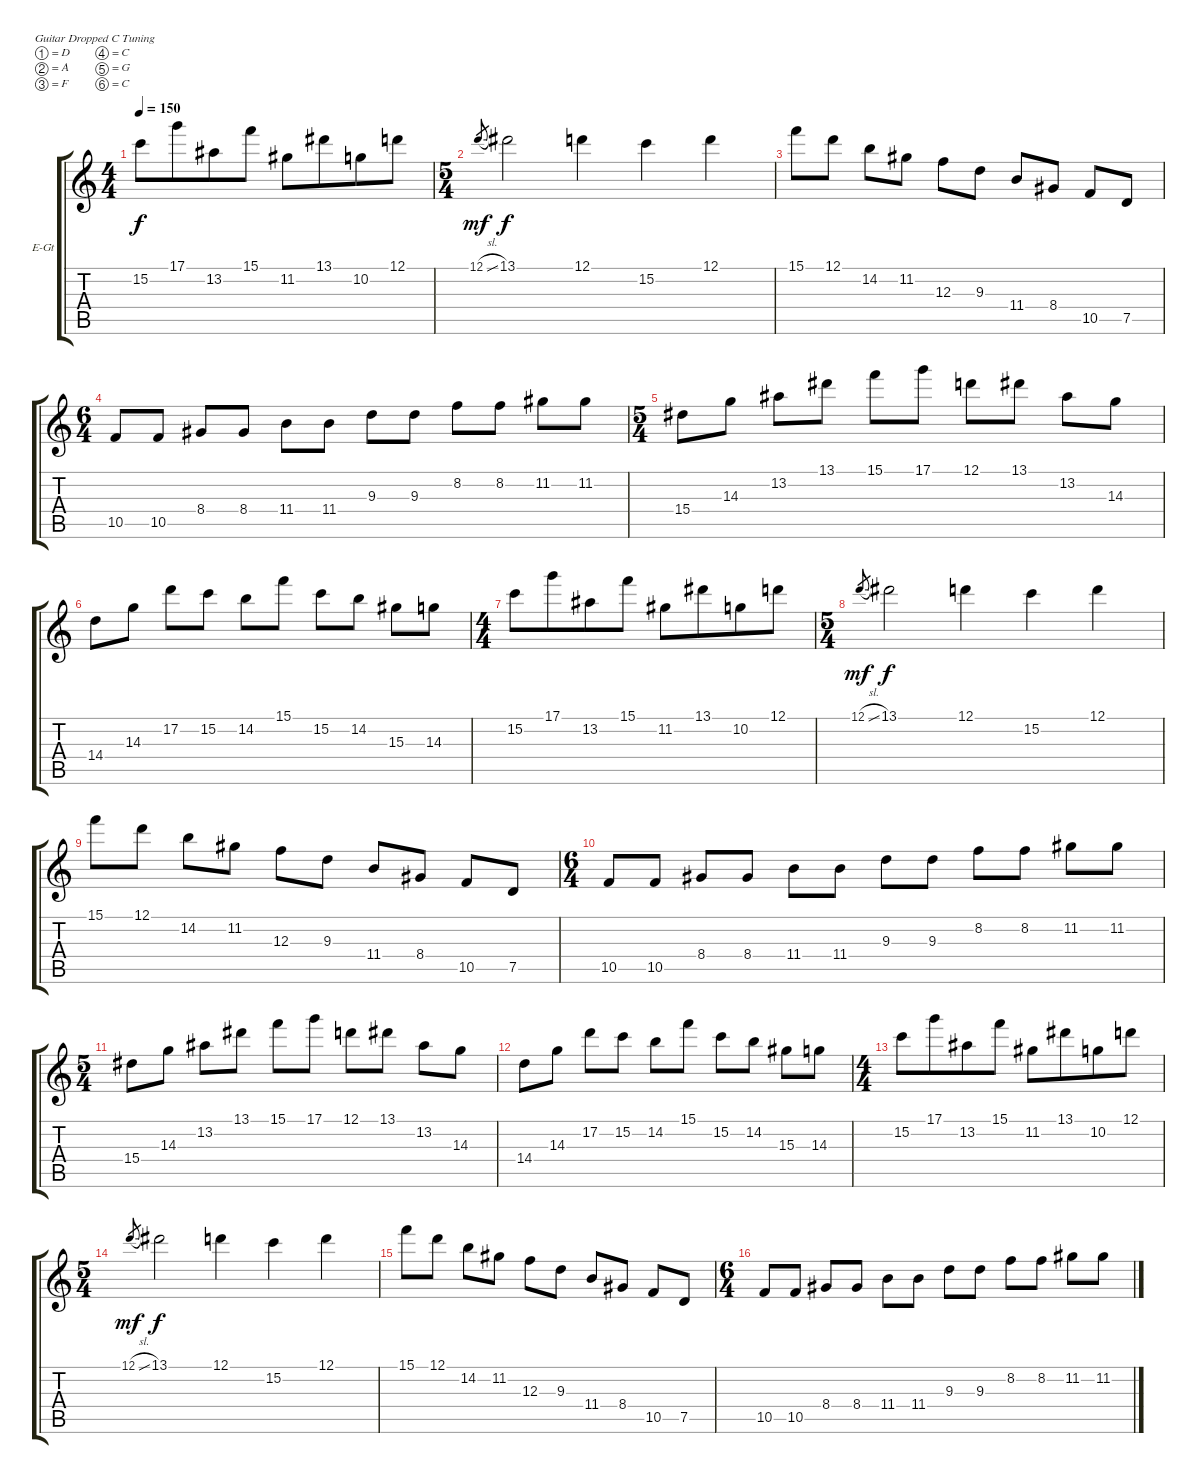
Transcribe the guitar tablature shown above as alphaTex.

\bracketExtendMode groupsimilarinstruments
\firstSystemTrackNameOrientation horizontal
\otherSystemsTrackNameOrientation horizontal
\track ("Electric Guitar" "E-Gt") {instrument electricguitarclean}
\staff {score tabs}
\tuning (D4 A3 F3 C3 G2 C2)
\ts (4 4)
\tempo 150
\clef g2
\ks c
15.2.8{dy f} 17.1.8{beam merge} 13.2.8 15.1.8 11.2.8 13.1.8{beam merge} 10.2.8 12.1.8 |
\ts (5 4)
12.1{sl}.8{gr dy mf} 13.1.2{dy f} 12.1.4 15.2.4 12.1.4 |
15.1.8 12.1.8 14.2.8 11.2.8 12.3.8 9.3.8 11.4.8 8.4.8 10.5.8 7.5.8 |
\ts (6 4)
10.5.8 10.5.8 8.4.8 8.4.8 11.4.8 11.4.8 9.3.8 9.3.8 8.2.8 8.2.8 11.2.8 11.2.8 |
\ts (5 4)
15.4.8 14.3.8 13.2.8 13.1.8 15.1.8 17.1.8 12.1.8 13.1.8 13.2.8 14.3.8 |
14.4.8 14.3.8 17.2.8 15.2.8 14.2.8 15.1.8 15.2.8 14.2.8 15.3.8 14.3.8 |
\ts (4 4)
15.2.8 17.1.8{beam merge} 13.2.8 15.1.8 11.2.8 13.1.8{beam merge} 10.2.8 12.1.8 |
\ts (5 4)
12.1{sl}.8{gr dy mf} 13.1.2{dy f} 12.1.4 15.2.4 12.1.4 |
15.1.8 12.1.8 14.2.8 11.2.8 12.3.8 9.3.8 11.4.8 8.4.8 10.5.8 7.5.8 |
\ts (6 4)
10.5.8 10.5.8 8.4.8 8.4.8 11.4.8 11.4.8 9.3.8 9.3.8 8.2.8 8.2.8 11.2.8 11.2.8 |
\ts (5 4)
15.4.8 14.3.8 13.2.8 13.1.8 15.1.8 17.1.8 12.1.8 13.1.8 13.2.8 14.3.8 |
14.4.8 14.3.8 17.2.8 15.2.8 14.2.8 15.1.8 15.2.8 14.2.8 15.3.8 14.3.8 |
\ts (4 4)
15.2.8 17.1.8{beam merge} 13.2.8 15.1.8 11.2.8 13.1.8{beam merge} 10.2.8 12.1.8 |
\ts (5 4)
12.1{sl}.8{gr dy mf} 13.1.2{dy f} 12.1.4 15.2.4 12.1.4 |
15.1.8 12.1.8 14.2.8 11.2.8 12.3.8 9.3.8 11.4.8 8.4.8 10.5.8 7.5.8 |
\ts (6 4)
10.5.8 10.5.8 8.4.8 8.4.8 11.4.8 11.4.8 9.3.8 9.3.8 8.2.8 8.2.8 11.2.8 11.2.8
